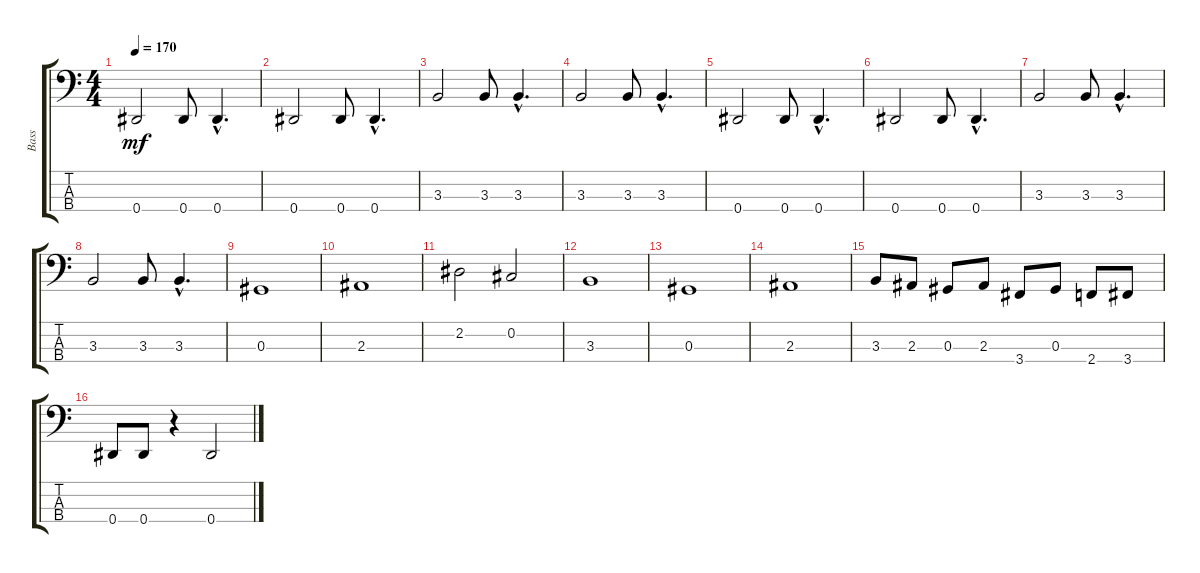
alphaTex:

\track ("Bass" "Bass") {instrument electricbasspick}
\staff {score tabs}
\tuning (Gb2 Db2 Ab1 Eb1) {hide}
\ts (4 4)
\tempo 170
\clef f4
\ks c
0.4.2{dy mf} 0.4.8 0.4{hac}.4{d} |
0.4.2 0.4.8 0.4{hac}.4{d} |
3.3.2 3.3.8 3.3{hac}.4{d} |
3.3.2 3.3.8 3.3{hac}.4{d} |
0.4.2 0.4.8 0.4{hac}.4{d} |
0.4.2 0.4.8 0.4{hac}.4{d} |
3.3.2 3.3.8 3.3{hac}.4{d} |
3.3.2 3.3.8 3.3{hac}.4{d} |
0.3.1 |
2.3.1 |
2.2.2 0.2.2 |
3.3.1 |
0.3.1 |
2.3.1 |
3.3.8 2.3.8 0.3.8 2.3.8 3.4.8 0.3.8 2.4.8 3.4.8 |
0.4.8 0.4.8 r.4 0.4.2
